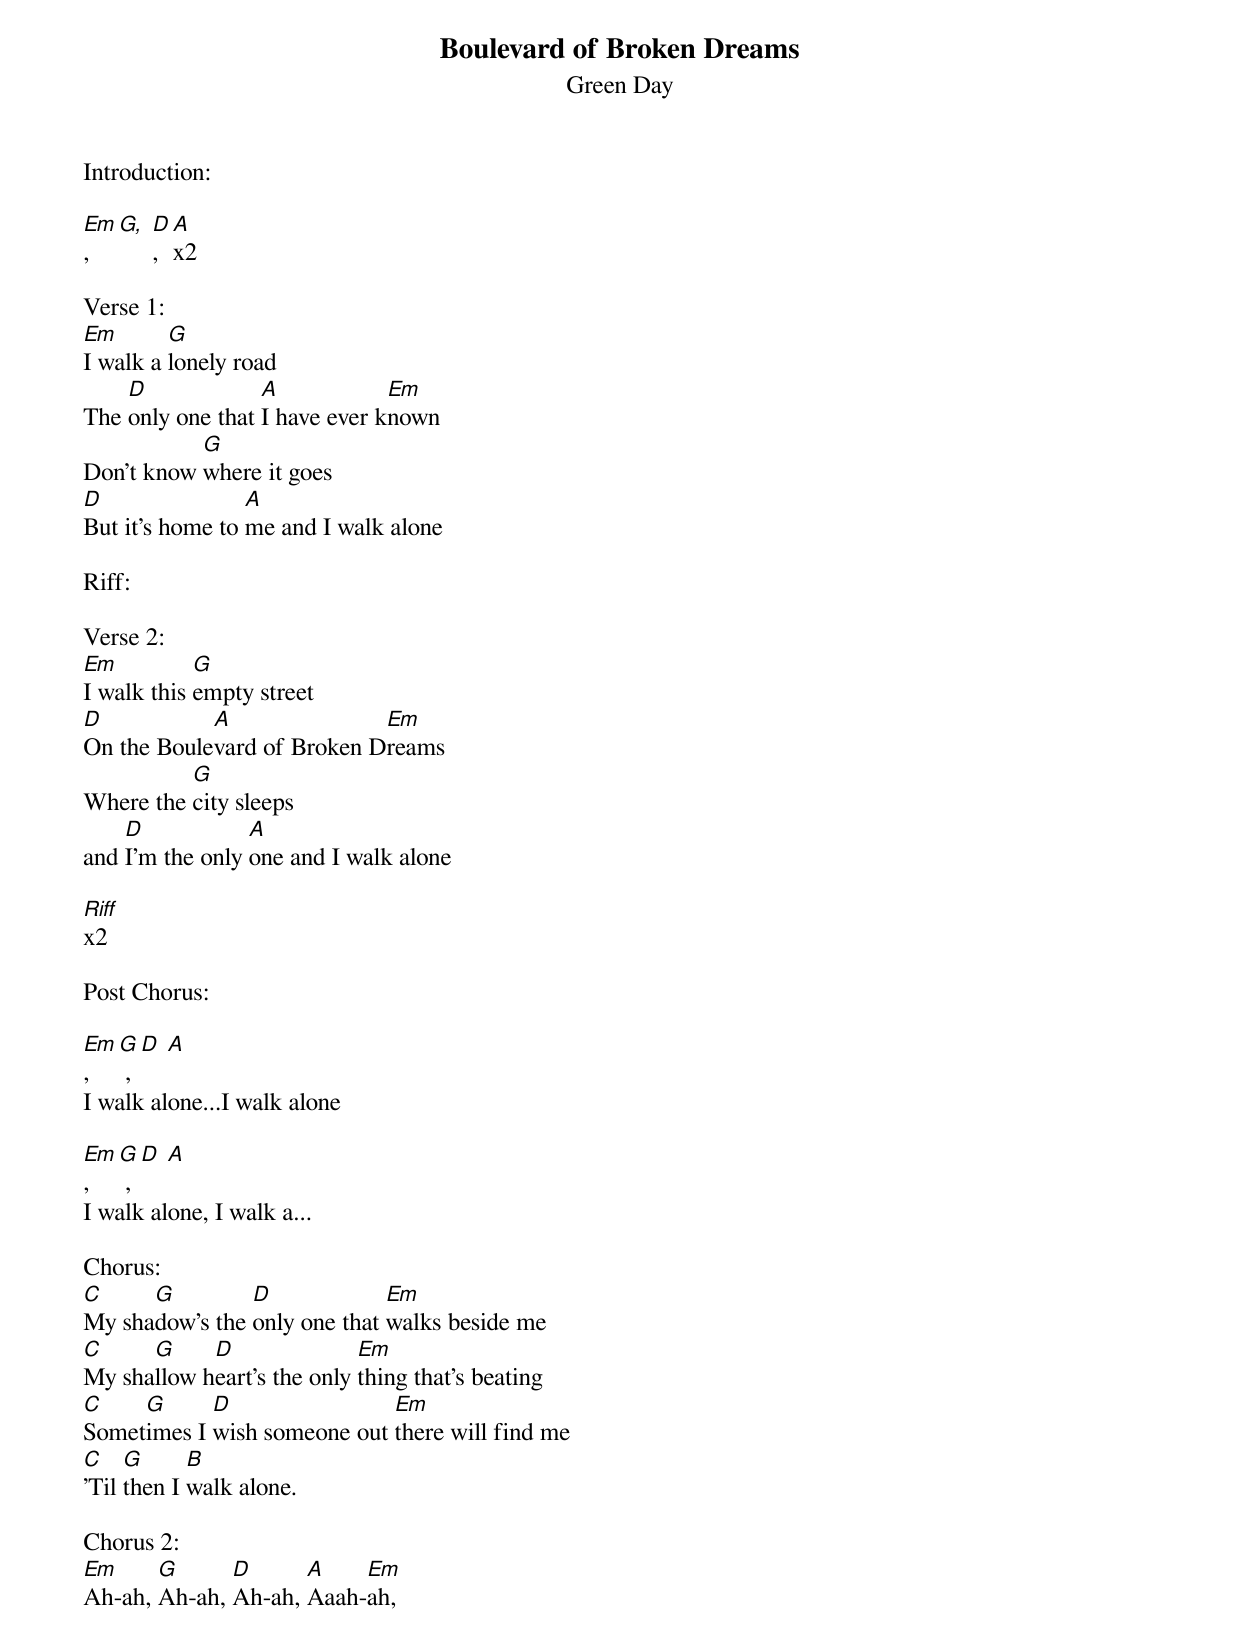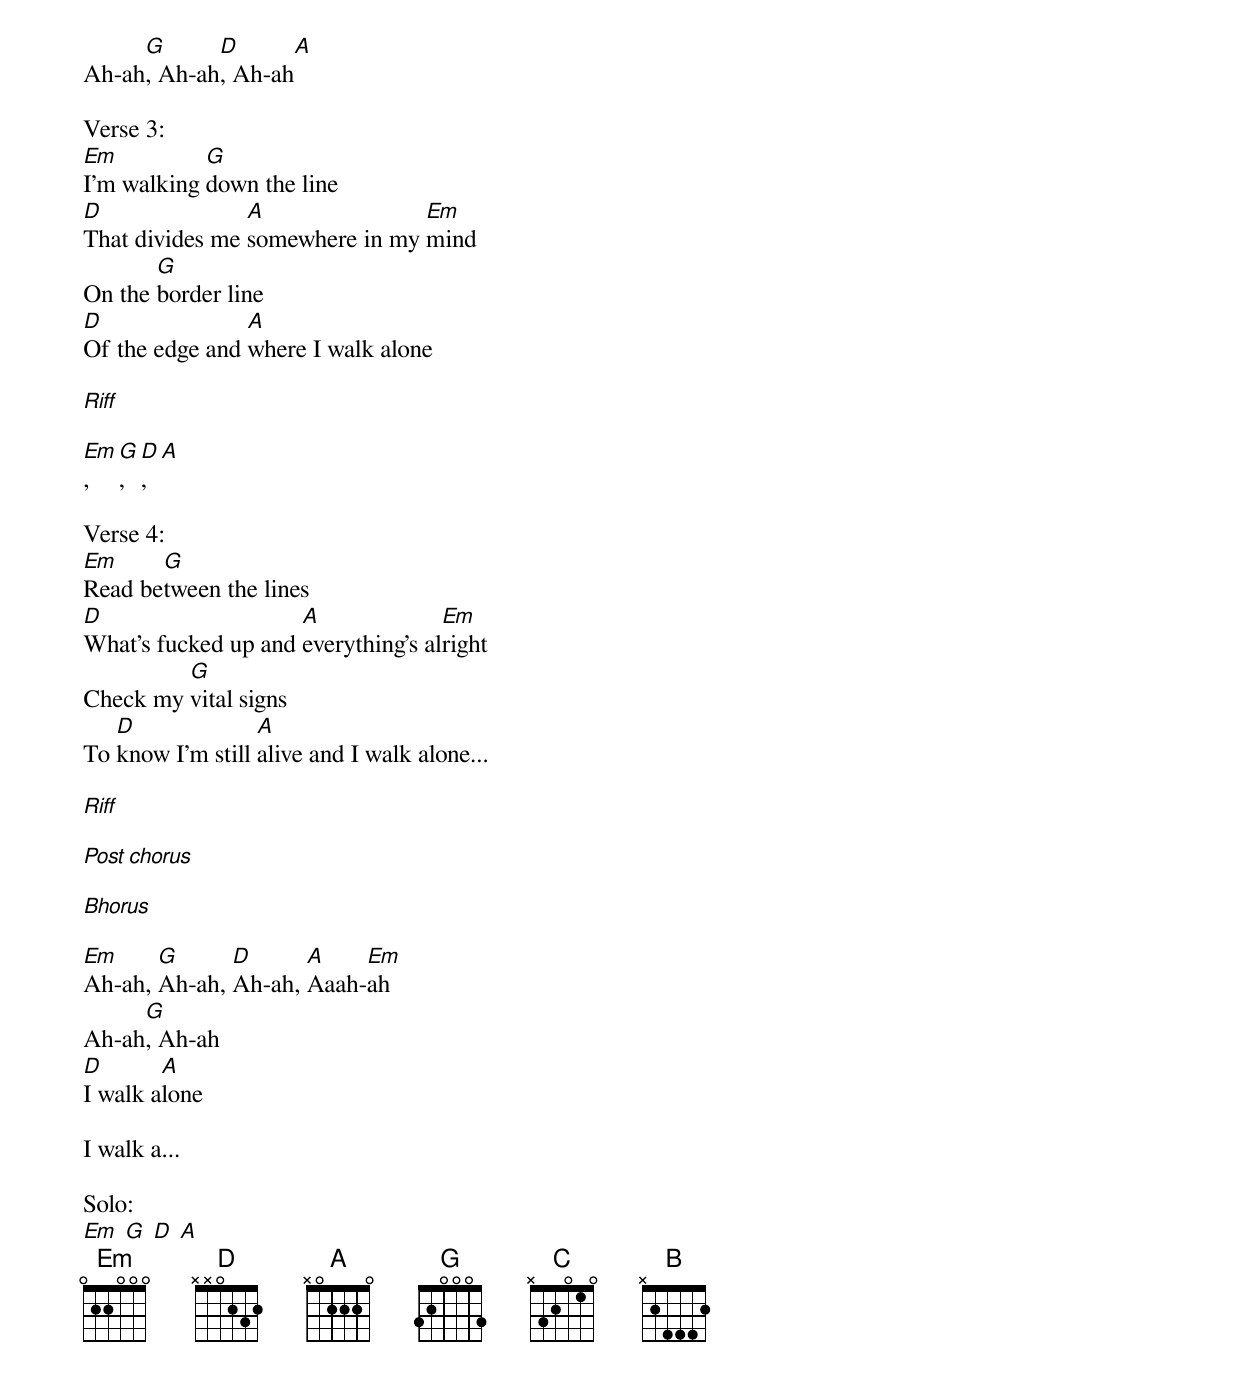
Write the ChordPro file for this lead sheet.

{t: Boulevard of Broken Dreams}
{st: Green Day}
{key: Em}

Introduction:

[Em], [G,] [D], [A]x2

Verse 1:
[Em]I walk a [G]lonely road
The [D]only one that [A]I have ever k[Em]nown
Don't know [G]where it goes
[D]But it's home to [A]me and I walk alone

Riff:

Verse 2:
[Em]I walk this [G]empty street
[D]On the Boule[A]vard of Broken D[Em]reams
Where the [G]city sleeps
and [D]I'm the only [A]one and I walk alone

[Riff]x2

Post Chorus:

[Em], [G] ,[D] [A]
I walk alone...I walk alone

[Em], [G] ,[D] [A]
I walk alone, I walk a...

Chorus:
[C]My sha[G]dow's the [D]only one that [Em]walks beside me
[C]My sha[G]llow h[D]eart's the only [Em]thing that's beating
[C]Somet[G]imes I [D]wish someone out [Em]there will find me
[C]'Til [G]then I [B]walk alone.

Chorus 2:
[Em]Ah-ah, [G]Ah-ah, [D]Ah-ah, [A]Aaah-[Em]ah,
Ah-ah[G], Ah-ah[D], Ah-ah[A]

Verse 3:
[Em]I'm walking [G]down the line
[D]That divides me [A]somewhere in my [Em]mind
On the [G]border line
[D]Of the edge and [A]where I walk alone

[Riff]

[Em], [G], [D], [A]

Verse 4:
[Em]Read be[G]tween the lines
[D]What's fucked up and [A]everything's al[Em]right
Check my [G]vital signs
To [D]know I'm still [A]alive and I walk alone...

[Riff]

[Post chorus]

[Bhorus]

[Em]Ah-ah, [G]Ah-ah, [D]Ah-ah, [A]Aaah-[Em]ah
Ah-ah[G], Ah-ah
[D]I walk a[A]lone

I walk a...

Solo:
[Em] [G] [D] [A]
